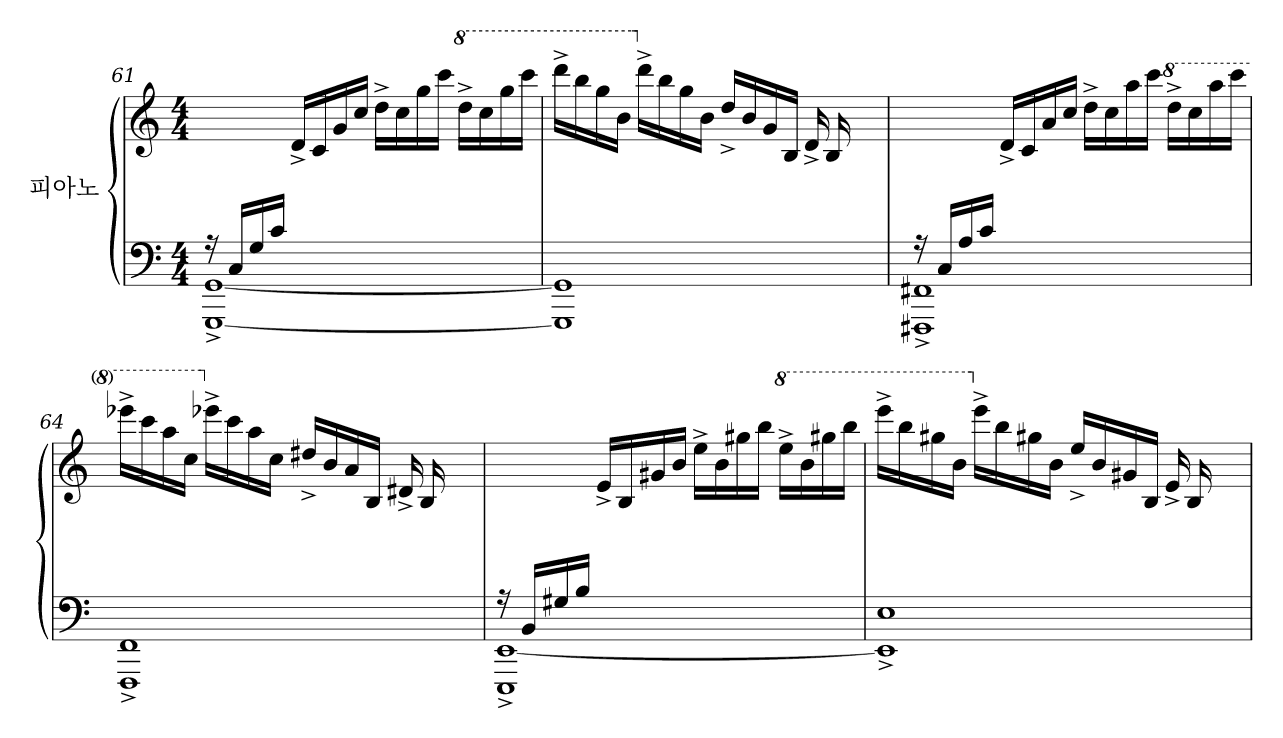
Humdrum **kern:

**kern	**kern
*part1	*part1
*staff2	*staff1
*I"피아노	*
!!LO:LB:g=z
*clefF4	*clefG2
*k[]	*k[]
*M4/4	*M4/4
=61	=61
*^	*
16r	[1GGG^ [1GG^	4ryy
16C/LL	.	.
16G/	.	.
16c/JJ	.	.
4ryy	.	16d^/LL
.	.	16c/
.	.	16g/
.	.	16cc/JJ
2ryy	.	16dd^\LL
.	.	16cc\
.	.	16gg\
.	.	16ccc\JJ
*	*	*8va
.	.	16ddd^\LL
.	.	16ccc\
.	.	16ggg\
.	.	16cccc\JJ
=62	=62	=62
*	*	*^
2.ryy	1GGG] 1GG]	16dddd^\LL	2.ryy
.	.	16bbb\	.
.	.	16ggg\	.
.	.	16bb\JJ	.
*	*	*X8va	*
.	.	16ddd^\LL	.
.	.	16bb\	.
.	.	16gg\	.
.	.	16b\JJ	.
.	.	16dd^/LL	.
.	.	16b/	.
.	.	16g/	.
.	.	16B/JJ	.
8ryy	.	16ryy	16d^/LL
.	.	16ryy	16B/
16G/	.	16ryy	8ryy
16BB/JJ	.	16ryy	.
*	*	*v	*v
!!LO:LB:g=z
=63	=63	=63
16r	1FFF#X^ 1FF#X^	4ryy
16C/LL	.	.
16A/	.	.
16c/JJ	.	.
4ryy	.	16d^/LL
.	.	16c/
.	.	16a/
.	.	16cc/JJ
2ryy	.	16dd^\LL
.	.	16cc\
.	.	16aa\
.	.	16ccc\JJ
*	*	*8va
.	.	16ddd^\LL
.	.	16ccc\
.	.	16aaa\
.	.	16cccc\JJ
=64	=64	=64
*	*	*^
2.ryy	1FFF^ 1FF^	16eeee-X^\LL	2.ryy
.	.	16cccc\	.
.	.	16aaa\	.
.	.	16ccc\JJ	.
*	*	*X8va	*
.	.	16eee-X^\LL	.
.	.	16ccc\	.
.	.	16aa\	.
.	.	16cc\JJ	.
.	.	16dd#X^/LL	.
.	.	16b/	.
.	.	16a/	.
.	.	16B/JJ	.
8ryy	.	16ryy	16d#X^/LL
.	.	16ryy	16B/
16A/	.	16ryy	8ryy
16BB/JJ	.	16ryy	.
*	*	*v	*v
!!LO:LB:g=z
=65	=65	=65
16r	1EEE^ [1EE^	4ryy
16BB/LL	.	.
16G#X/	.	.
16B/JJ	.	.
4ryy	.	16e^/LL
.	.	16B/
.	.	16g#X/
.	.	16b/JJ
2ryy	.	16ee^\LL
.	.	16b\
.	.	16gg#X\
.	.	16bb\JJ
*	*	*8va
.	.	16eee^\LL
.	.	16bb\
.	.	16ggg#X\
.	.	16bbb\JJ
=66	=66	=66
*	*	*^
2.ryy	1EE]^ 1E^	16eeee^\LL	2.ryy
.	.	16bbb\	.
.	.	16ggg#X\	.
.	.	16bb\JJ	.
*	*	*X8va	*
.	.	16eee^\LL	.
.	.	16bb\	.
.	.	16gg#X\	.
.	.	16b\JJ	.
.	.	16ee^/LL	.
.	.	16b/	.
.	.	16g#X/	.
.	.	16B/JJ	.
8ryy	.	16ryy	16e^/LL
.	.	16ryy	16B/
16G#X/	.	16ryy	8ryy
16BB/JJ	.	16ryy	.
*v	*v	*	*
*	*v	*v
=	=
*-	*-
